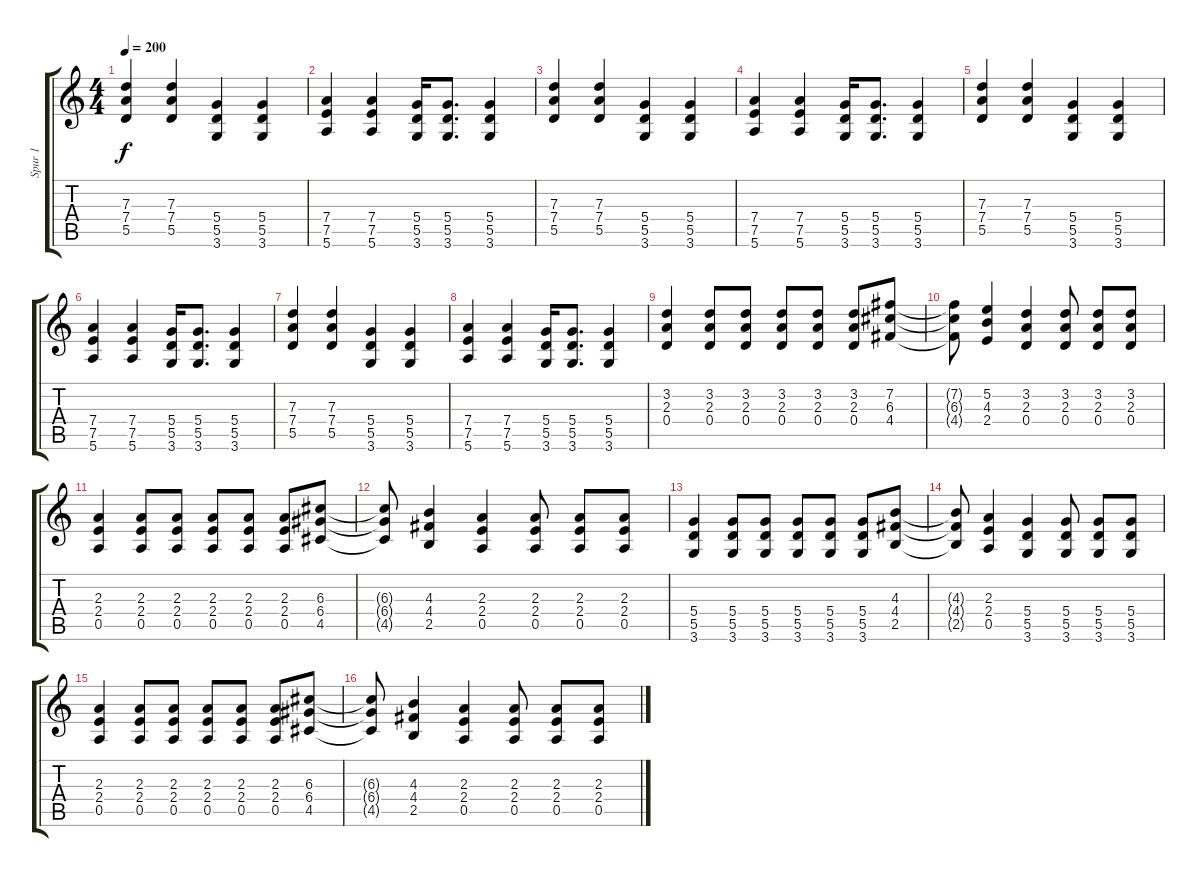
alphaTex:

\track ("Spur 1" "Spur 1") {instrument overdrivenguitar}
\staff {score tabs}
\tuning (E4 B3 G3 D3 A2 E2) {hide}
\ts (4 4)
\tempo 200
\clef g2
\ks c
(7.3 7.4 5.5).4{dy f} (7.3 7.4 5.5).4 (5.4 5.5 3.6).4 (5.4 5.5 3.6).4 |
(7.4 7.5 5.6).4 (7.4 7.5 5.6).4 (5.4 5.5 3.6).16 (5.4 5.5 3.6).8{d} (5.4 5.5 3.6).4 |
(7.3 7.4 5.5).4 (7.3 7.4 5.5).4 (5.4 5.5 3.6).4 (5.4 5.5 3.6).4 |
(7.4 7.5 5.6).4 (7.4 7.5 5.6).4 (5.4 5.5 3.6).16 (5.4 5.5 3.6).8{d} (5.4 5.5 3.6).4 |
(7.3 7.4 5.5).4 (7.3 7.4 5.5).4 (5.4 5.5 3.6).4 (5.4 5.5 3.6).4 |
(7.4 7.5 5.6).4 (7.4 7.5 5.6).4 (5.4 5.5 3.6).16 (5.4 5.5 3.6).8{d} (5.4 5.5 3.6).4 |
(7.3 7.4 5.5).4 (7.3 7.4 5.5).4 (5.4 5.5 3.6).4 (5.4 5.5 3.6).4 |
(7.4 7.5 5.6).4 (7.4 7.5 5.6).4 (5.4 5.5 3.6).16 (5.4 5.5 3.6).8{d} (5.4 5.5 3.6).4 |
(3.2 2.3 0.4).4 (3.2 2.3 0.4).8 (3.2 2.3 0.4).8 (3.2 2.3 0.4).8 (3.2 2.3 0.4).8 (3.2 2.3 0.4).8 (7.2 6.3 4.4).8 |
(7.2{t} 6.3{t} 4.4{t}).8 (5.2 4.3 2.4).4 (3.2 2.3 0.4).4 (3.2 2.3 0.4).8 (3.2 2.3 0.4).8 (3.2 2.3 0.4).8 |
(2.3 2.4 0.5).4 (2.3 2.4 0.5).8 (2.3 2.4 0.5).8 (2.3 2.4 0.5).8 (2.3 2.4 0.5).8 (2.3 2.4 0.5).8 (6.3 6.4 4.5).8 |
(6.3{t} 6.4{t} 4.5{t}).8 (4.3 4.4 2.5).4 (2.3 2.4 0.5).4 (2.3 2.4 0.5).8 (2.3 2.4 0.5).8 (2.3 2.4 0.5).8 |
(5.4 5.5 3.6).4 (5.4 5.5 3.6).8 (5.4 5.5 3.6).8 (5.4 5.5 3.6).8 (5.4 5.5 3.6).8 (5.4 5.5 3.6).8 (4.3 4.4 2.5).8 |
(4.3{t} 4.4{t} 2.5{t}).8 (2.3 2.4 0.5).4 (5.4 5.5 3.6).4 (5.4 5.5 3.6).8 (5.4 5.5 3.6).8 (5.4 5.5 3.6).8 |
(2.3 2.4 0.5).4 (2.3 2.4 0.5).8 (2.3 2.4 0.5).8 (2.3 2.4 0.5).8 (2.3 2.4 0.5).8 (2.3 2.4 0.5).8 (6.3 6.4 4.5).8 |
(6.3{t} 6.4{t} 4.5{t}).8 (4.3 4.4 2.5).4 (2.3 2.4 0.5).4 (2.3 2.4 0.5).8 (2.3 2.4 0.5).8 (2.3 2.4 0.5).8
